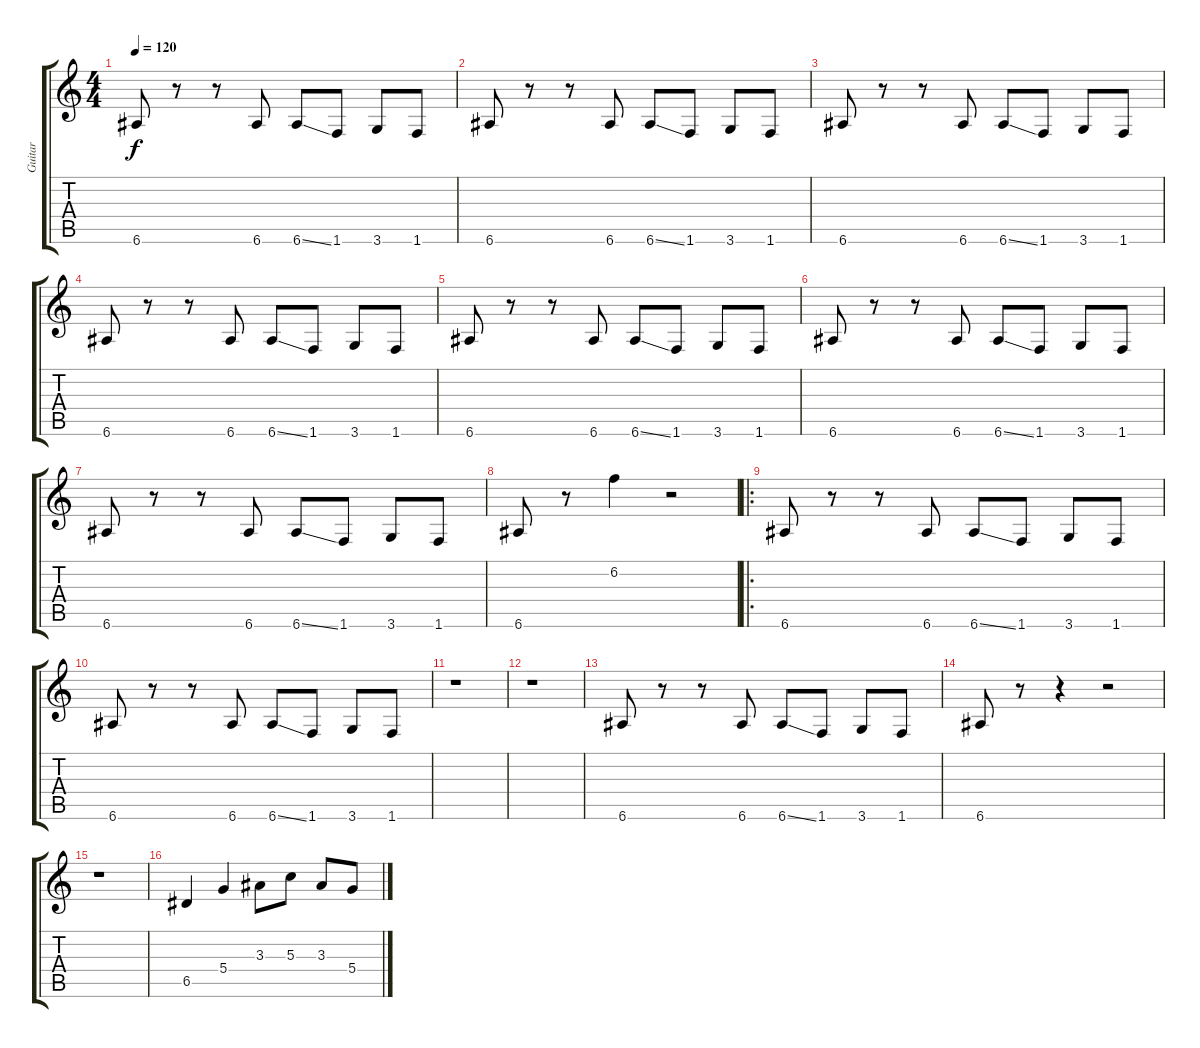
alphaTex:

\track ("Guitar" "Guitar") {instrument electricguitarclean}
\staff {score tabs}
\tuning (E4 B3 G3 D3 A2 E2) {hide}
\ts (4 4)
\tempo 120
\clef g2
\ks c
6.6.8{dy f instrument electricguitarclean} r.8 r.8 6.6.8 6.6{ss}.8 1.6.8 3.6.8 1.6.8 |
6.6.8 r.8 r.8 6.6.8 6.6{ss}.8 1.6.8 3.6.8 1.6.8 |
6.6.8 r.8 r.8 6.6.8 6.6{ss}.8 1.6.8 3.6.8 1.6.8 |
6.6.8 r.8 r.8 6.6.8 6.6{ss}.8 1.6.8 3.6.8 1.6.8 |
6.6.8 r.8 r.8 6.6.8 6.6{ss}.8 1.6.8 3.6.8 1.6.8 |
6.6.8 r.8 r.8 6.6.8 6.6{ss}.8 1.6.8 3.6.8 1.6.8 |
6.6.8 r.8 r.8 6.6.8 6.6{ss}.8 1.6.8 3.6.8 1.6.8 |
6.6.8 r.8 6.2.4 r.2 |
\ro
6.6.8 r.8 r.8 6.6.8 6.6{ss}.8 1.6.8 3.6.8 1.6.8 |
6.6.8 r.8 r.8 6.6.8 6.6{ss}.8 1.6.8 3.6.8 1.6.8 |
r.1 |
r.1 |
6.6.8 r.8 r.8 6.6.8 6.6{ss}.8 1.6.8 3.6.8 1.6.8 |
6.6.8 r.8 r.4 r.2 |
r.1 |
6.5.4 5.4.4 3.3.8 5.3.8 3.3.8 5.4.8
